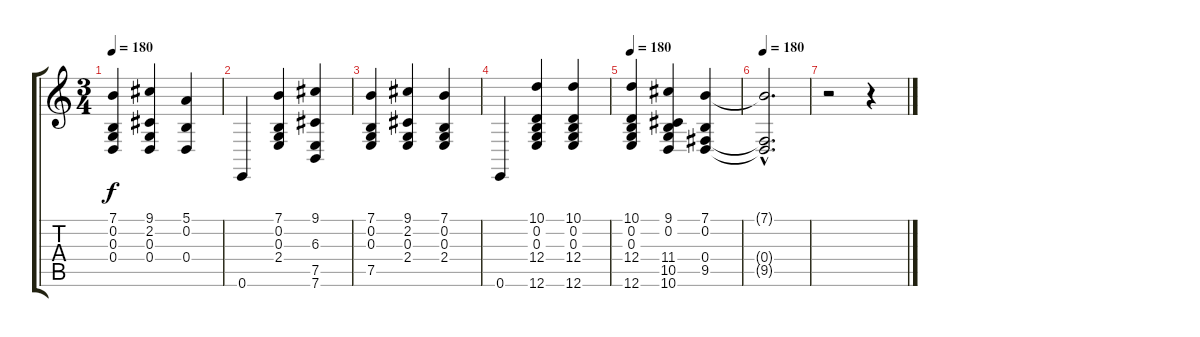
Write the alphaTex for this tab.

\track "" {instrument acousticgrandpiano}
\staff {score tabs}
\tuning (E4 B3 G3 D3 A2 E2) {hide}
\ts (3 4)
\tempo 180
\clef g2
\ks c
(7.1 0.2 0.3 0.4).4{dy f} (9.1 2.2 0.3 0.4).4 (5.1 0.2 0.4).4 |
0.6.4 (7.1 0.2 0.3 2.4).4 (9.1 6.3 7.5 7.6).4 |
(7.1 0.2 0.3 7.5).4 (9.1 2.2 0.3 2.4).4 (7.1 0.2 0.3 2.4).4 |
0.6.4 (10.1 0.2 0.3 12.4 12.6).4 (10.1 0.2 0.3 12.4 12.6).4 |
\tempo 180
(10.1 0.2 0.3 12.4 12.6).4 (9.1 0.2 11.4 10.5 10.6).4 (7.1 0.2 0.4 9.5).4 |
\tempo 180
(7.1{hac t} 0.4{hac t} 9.5{t}).2{d} |
r.2 r.4
